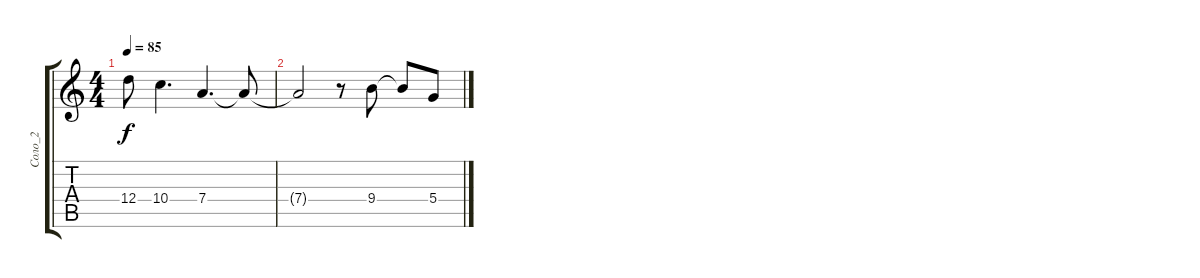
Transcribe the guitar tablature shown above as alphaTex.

\track ("Соло_2" "Соло_2") {instrument distortionguitar}
\staff {score tabs}
\tuning (E4 B3 G3 D3 A2 E2) {hide}
\ts (4 4)
\tempo 85
\clef g2
\ks c
12.4{t}.8{dy f} 10.4.4{d} 7.4.4{d} 7.4{t}.8 |
7.4{t}.2 r.8 9.4.8 9.4{t}.8 5.4.8
